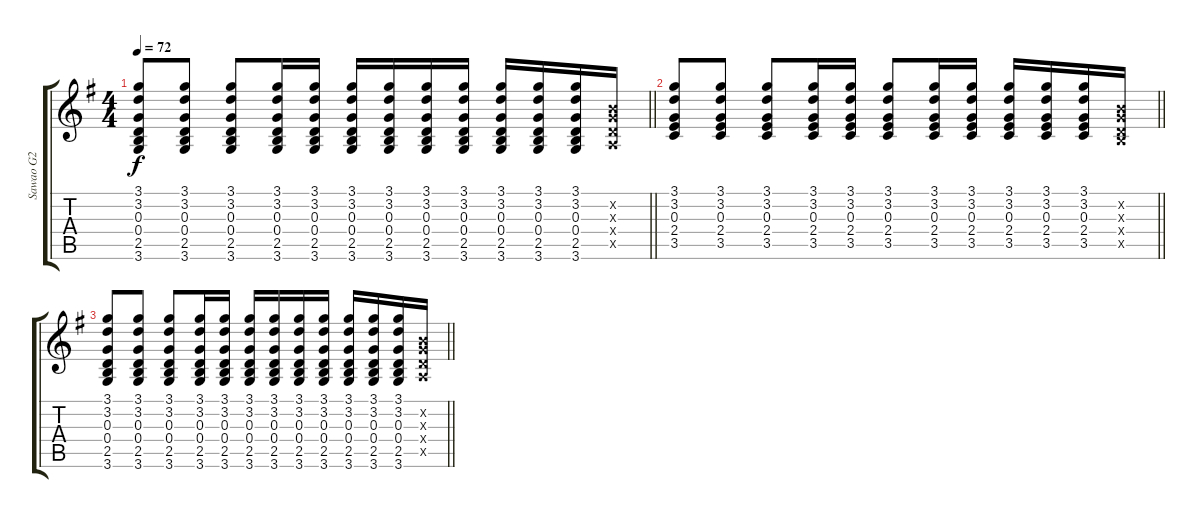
\track ("Sawao G2" "Sawao G2") {instrument overdrivenguitar}
\staff {score tabs}
\tuning (E4 B3 G3 D3 A2 E2) {hide}
\ts (4 4)
\tempo 72
\clef g2
\barLineRight lightlight
\ks g
(3.1 3.2 0.3 0.4 2.5 3.6).8{dy f} (3.1 3.2 0.3 0.4 2.5 3.6).8 (3.1 3.2 0.3 0.4 2.5 3.6).8 (3.1 3.2 0.3 0.4 2.5 3.6).16 (3.1 3.2 0.3 0.4 2.5 3.6).16 (3.1 3.2 0.3 0.4 2.5 3.6).16 (3.1 3.2 0.3 0.4 2.5 3.6).16 (3.1 3.2 0.3 0.4 2.5 3.6).16 (3.1 3.2 0.3 0.4 2.5 3.6).16 (3.1 3.2 0.3 0.4 2.5 3.6).16 (3.1 3.2 0.3 0.4 2.5 3.6).16 (3.1 3.2 0.3 0.4 2.5 3.6).16 (0.2{x} 0.3{x} 0.4{x} 0.5{x}).16 |
\barLineRight lightlight
(3.1 3.2 0.3 2.4 3.5).8 (3.1 3.2 0.3 2.4 3.5).8 (3.1 3.2 0.3 2.4 3.5).8 (3.1 3.2 0.3 2.4 3.5).16 (3.1 3.2 0.3 2.4 3.5).16 (3.1 3.2 0.3 2.4 3.5).8 (3.1 3.2 0.3 2.4 3.5).16 (3.1 3.2 0.3 2.4 3.5).16 (3.1 3.2 0.3 2.4 3.5).16 (3.1 3.2 0.3 2.4 3.5).16 (3.1 3.2 0.3 2.4 3.5).16 (0.2{x} 0.3{x} 0.4{x} 2.5{x}).16 |
\barLineRight lightlight
(3.1 3.2 0.3 0.4 2.5 3.6).8 (3.1 3.2 0.3 0.4 2.5 3.6).8 (3.1 3.2 0.3 0.4 2.5 3.6).8 (3.1 3.2 0.3 0.4 2.5 3.6).16 (3.1 3.2 0.3 0.4 2.5 3.6).16 (3.1 3.2 0.3 0.4 2.5 3.6).16 (3.1 3.2 0.3 0.4 2.5 3.6).16 (3.1 3.2 0.3 0.4 2.5 3.6).16 (3.1 3.2 0.3 0.4 2.5 3.6).16 (3.1 3.2 0.3 0.4 2.5 3.6).16 (3.1 3.2 0.3 0.4 2.5 3.6).16 (3.1 3.2 0.3 0.4 2.5 3.6).16 (0.2{x} 0.3{x} 0.4{x} 0.5{x}).16
